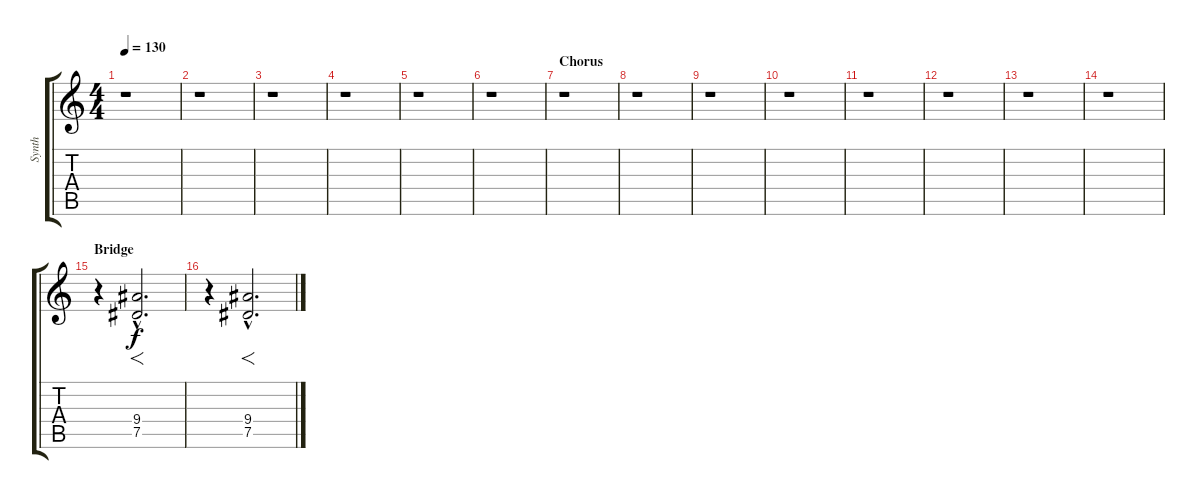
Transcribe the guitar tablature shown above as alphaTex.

\track ("Synth" "Synth") {instrument synthbass1}
\staff {score tabs}
\tuning (Eb4 Bb3 Gb3 Db3 Ab2 Eb2) {hide}
\ts (4 4)
\tempo 130
\clef g2
\ks c
r.1{dy f} |
r.1 |
r.1 |
r.1 |
r.1 |
r.1 |
\section ("" "Chorus")
r.1 |
r.1 |
r.1 |
r.1 |
r.1 |
r.1 |
r.1 |
r.1 |
\section ("" "Bridge")
r.4{volume 16 instrument choiraahs} (9.4{hac} 7.5{hac}).2{f d} |
r.4 (9.4{hac} 7.5{hac}).2{f d}
